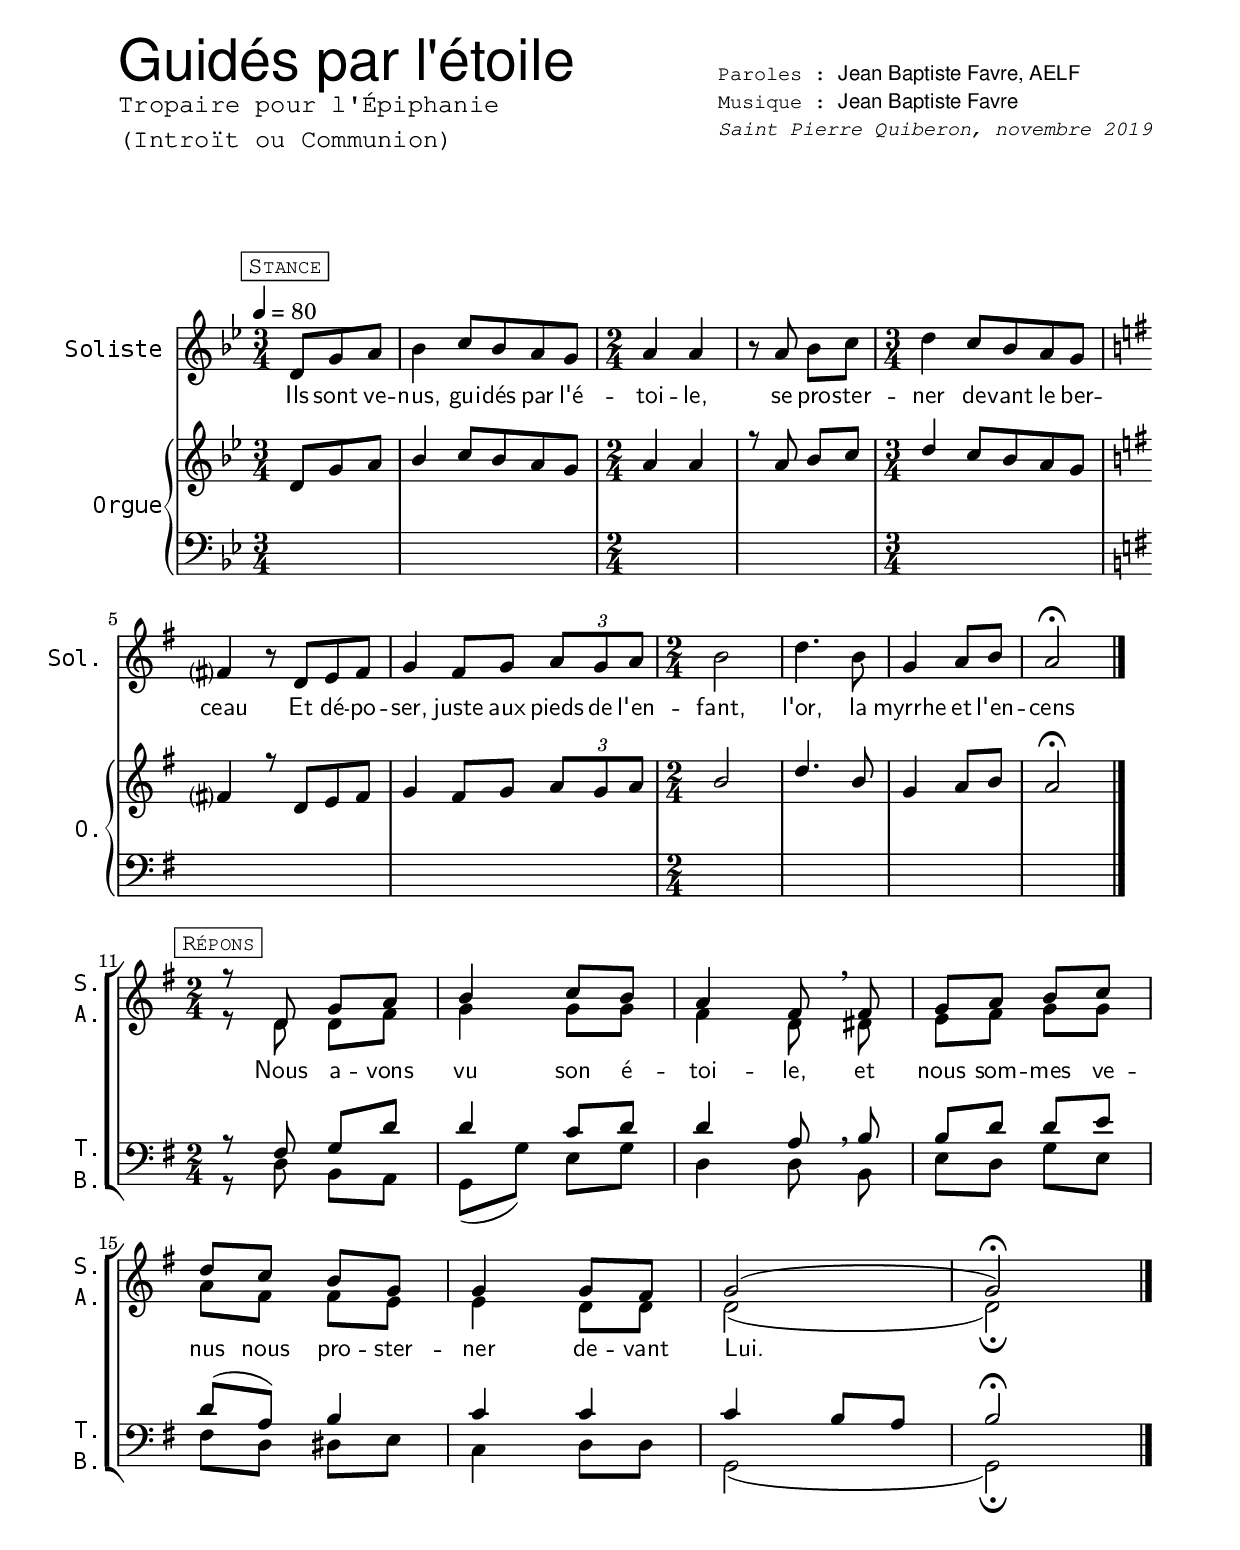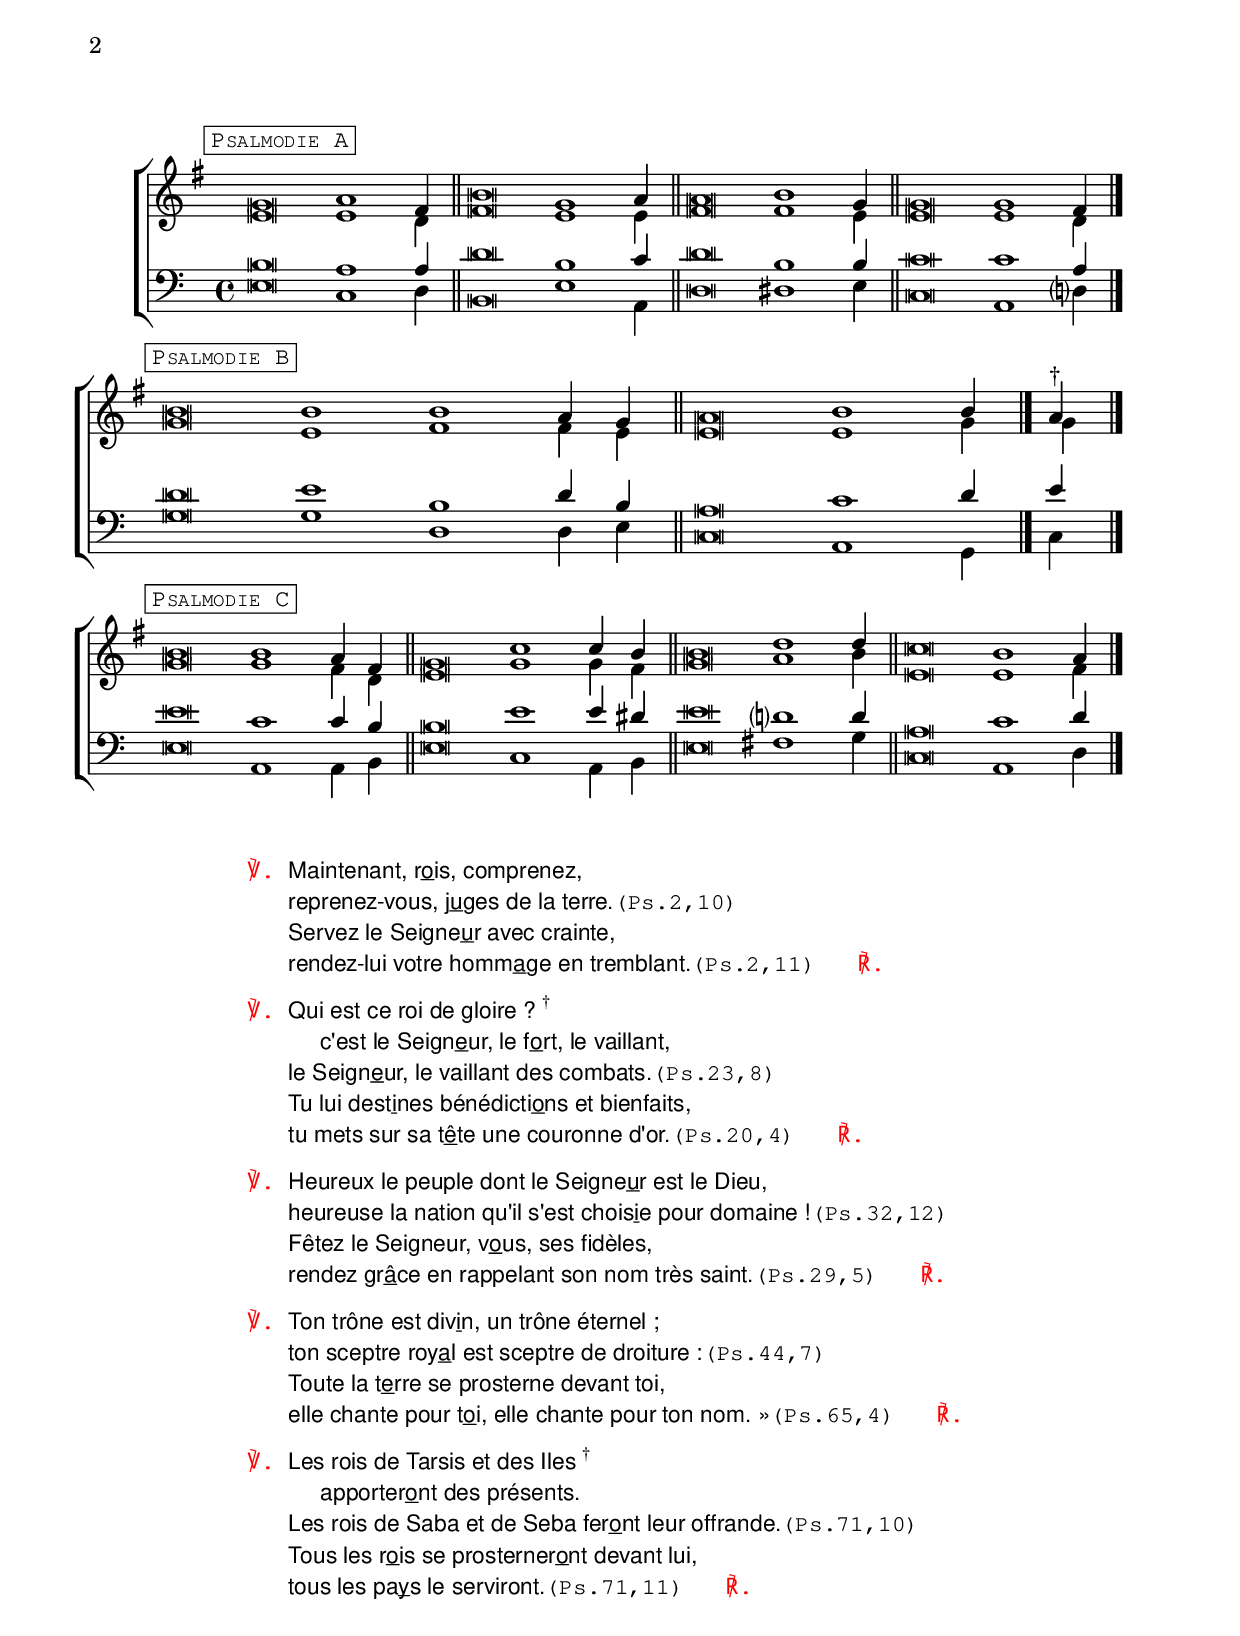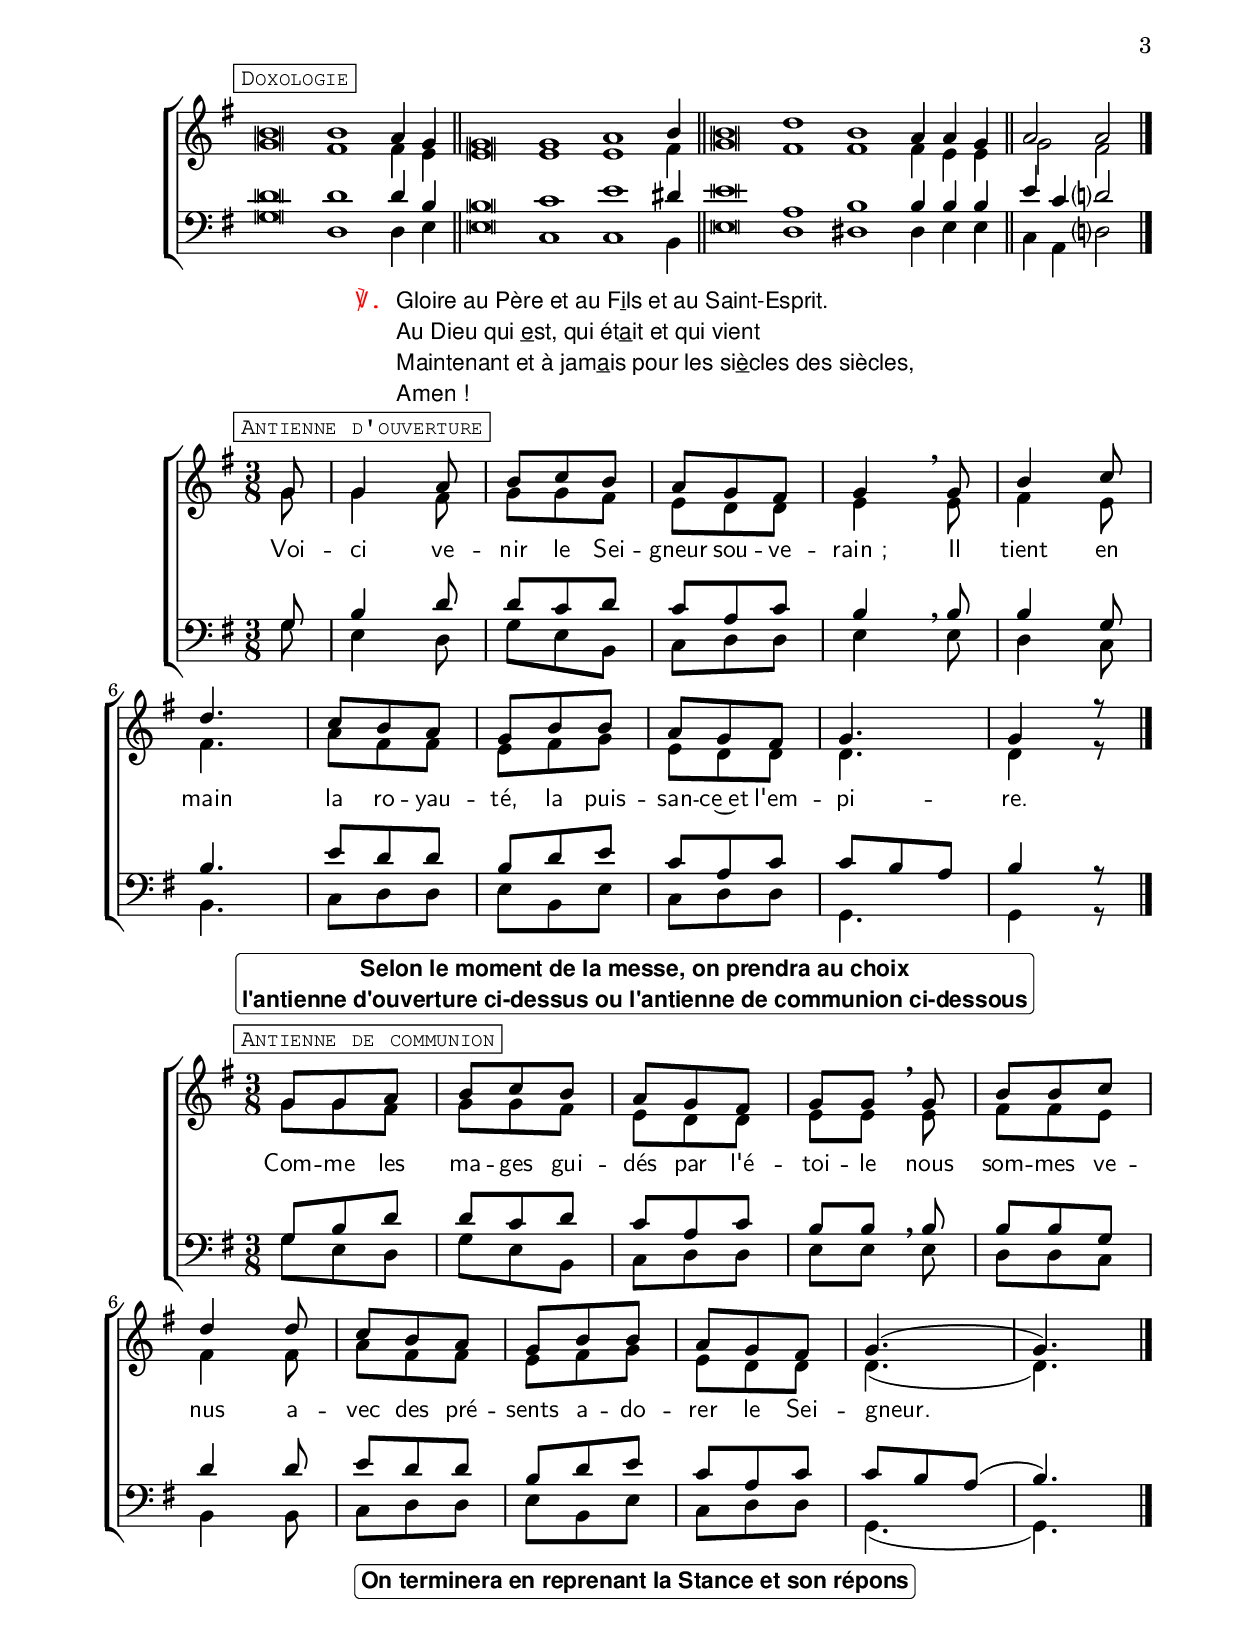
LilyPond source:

\version "2.22.0"
\language "english"
\include "../libs/commonFunctions.ily"

headers = \header {
  title = "Guidés par l'étoile"
  subtitle = \markup { \column { "Tropaire pour l'Épiphanie" "(Introït ou Communion)" } }
  composer = "Jean Baptiste Favre"
  poet = "Jean Baptiste Favre, AELF"
  dedication = "Saint Pierre Quiberon, novembre 2019"
  }

%%%%%%%%%%%%%%%%%%%%%%%%%%%%%%
%%%%%%%%%%  Stance  %%%%%%%%%%
%%%%%%%%%%%%%%%%%%%%%%%%%%%%%%
stanceRhythms = {
  \tempo 4 = 80
  \key g \minor \time 3/4
  \markCustom "Stance"
  \partial 4. s4. s2. \time 2/4  s2 s2 \time 3/4 s2. \break
  \key g \major s2. s2. \time 2/4 s2*4 \bar "|."
  }
stanceMusic = \relative c' {
  d8 g a bf4 c8 bf a g a4 a4 r8 a8 bf c d4 c8 bf a g
  fs!?4 r8 d e
  fs g4 fs8 g \tuplet 3/2 { a8 g a } b2 d4. b8 g4 a8 b a2 \fermata
  }
stanceLyrics = \lyricmode {
  Ils sont ve -- nus, gui -- dés par l'é -- toi -- le, se pro -- ster -- ner de -- vant le ber -- ceau
  Et dé -- po -- ser, juste aux pieds de l'en -- fant, l'or, la myrrhe et l'en -- cens
  }

%%%%%%%%%%%%%%%%%%%%%%%%%%
%%%%%     Répons     %%%%%
%%%%%%%%%%%%%%%%%%%%%%%%%%
reponsRhythms = {
  \markCustom "Répons"
  \key g \major \time 2/4
  s2*2 s4 s8 \breathe s8 s2 \break s2*4
  \bar "|." \break
  }
reponsSopranosMusic = \relative c' {
  r8 d8 g a b4 c8 b a4 \autoBeamOff fs8
  fs8 \autoBeamOn g a b c d c b g g4 g8 fs g2 (g2) \fermata
  }
reponsAltosMusic = \relative c' {
  r8 d8 d8 fs8 g4 g8 g8 fs4 \autoBeamOff d8
  ds8 \autoBeamOn e fs g g a fs fs e e4 d8 d d2 (d2) \fermata
  }
reponsTenorsMusic =  \relative c {
  r8 fs8 g d'8 d4 c8 d8 d4 \autoBeamOff a8
  b8 \autoBeamOn b d d e d (a) b4 c c c b8 a b2 \fermata
  }
reponsBassesMusic =  \relative c {
  r8 d8 b a g (g') e g d4 \autoBeamOff  d8
  b8 \autoBeamOn e d g e fs d ds e c4 d8 d g,2 (g2) \fermata
  }
reponsLyrics = \lyricmode {
  Nous a -- vons vu son é -- toi -- le, et nous som -- mes ve -- nus nous pro -- ster -- ner de -- vant Lui.
  }


%%%%%%%%%%%%%%%%%%%%%%%%%%%%%%%%%%%%%
%%%%%          Versets          %%%%%
%%%%%%%%%%%%%%%%%%%%%%%%%%%%%%%%%%%%%
versetRhythms = {
  \cadenzaOn \omit Staff.TimeSignature
  \key g \major
  \markCustom "Psalmodie A"
  s\breve s1 s4 \bar "||"
  s\breve s1 s4 \bar "||"
  s\breve s1 s4 \bar "||"
  s\breve s1 s4 \bar "|." \break
  \markCustom "Psalmodie B"
  s\breve s1 s1 s4 s4 \bar "||"
  s\breve s1 s4 \bar "|."
  s4^\markup { &dagger; } \bar "|." \break
  \markCustom "Psalmodie C"
  s\breve s1 s4 s4 \bar "||"
  s\breve s1 s4 s4 \bar "||"
  s\breve s1 s4 \bar "||"
  s\breve s1 s4 \bar "|."
}
versetSopranosMusic = \relative c'' {
  g\breve a1 fs4
  b\breve g1 a4
  a\breve b1 g4
  g\breve g1 fs4

  b\breve b1 b1 a4 g4
  a\breve b1 b4
  a4

  b\breve b1 a4 fs4 \bar "||"
  g\breve c1 c4 b4 \bar "||"
  b\breve d1 d4 \bar "||"
  c\breve b1 a4 \bar "|."
  }

versetAltosMusic = \relative c' {
  e\breve e1 d4 % A
  fs\breve e1 e4
  fs\breve fs1 e4
  e\breve e1 d4

  g\breve e1 fs1 fs4 e4 % B
  e\breve e1 g4
  g4

  g\breve g1 fs4 d4 % C
  e\breve g1 g4 fs4
  g\breve  a1 b4
  e,\breve e1 fs4
  }

versetTenorsMusic = \relative c' {
  b\breve a1 a4 % A
  d\breve b1 c4
  d\breve b1 b4
  c\breve c1 a4

  d\breve e1 b1 d4 b4 % B
  a\breve c1 d4
  e4

  e\breve c1 c4 b4 % C
  b\breve e1 e4 ds4
  e\breve d!?1 d4
  a\breve c1 d4
  }

versetBassesMusic = \relative f {
  e\breve c1 d4 % A
  b\breve e1 a,4
  d\breve ds1 e4
  c\breve a1 d?4

  g\breve g1 d1 d4 e4 % B
  c\breve a1 g4
  c4

  e\breve a,1 a4 b4 % C
  e\breve c1 a4 b4
  e\breve fs1 g4
  c,\breve a1 d4
  }

versetLyrics =  \markup {
  \override #'(font-family . sans)
  \column {
    \fill-line {
      \left-column{
        %  « ℣ » et « ℟ »
        \concat { \with-color #red { \typewriter "℣. " } "Maintenant, r" \underline o "is, comprenez," }
        \concat {                    \typewriter "   "   "reprenez-vous, j" \underline u "ges de la terre." \typewriter "(Ps.2,10)"}
        \concat {                    \typewriter "   "   "Servez le Seigne" \underline u "r avec crainte," }
        \concat {                    \typewriter "   "   "rendez-lui votre homm" \underline a "ge en tremblant." \typewriter "(Ps.2,11)" \with-color #red { \typewriter "   ℟." } }
        \vspace #0.5
        \concat { \with-color #red { \typewriter "℣. " } "Qui est ce roi de gloire ? " \roman \super {"&dagger;"} }
        \concat {                    \typewriter "   " "&nbsp;&nbsp;&nbsp;&nbsp;&nbsp;c'est le Seign" \underline e "ur, le f" \underline o "rt, le vaillant," }
        \concat {                    \typewriter "   "   "le Seign" \underline e "ur, le vaillant des combats." \typewriter "(Ps.23,8)" }
        \concat {                    \typewriter "   "   "Tu lui dest" \underline i "nes bénédicti" \underline o "ns et bienfaits," }
        \concat {                    \typewriter "   "   "tu mets sur sa t" \underline ê "te une couronne d'or." \typewriter "(Ps.20,4)" \with-color #red { \typewriter "   ℟." } }
        \vspace #0.5
        \concat { \with-color #red { \typewriter "℣. " } "Heureux le peuple dont le Seigne" \underline u "r est le Dieu,"}
        \concat {                    \typewriter "   "   "heureuse la nation qu'il s'est chois" \underline i "e pour domaine !" \typewriter "(Ps.32,12)" }
        \concat {                    \typewriter "   "   "Fêtez le Seigneur, v" \underline o "us, ses fidèles," }
        \concat {                    \typewriter "   "   "rendez gr" \underline â "ce en rappelant son nom très saint." \typewriter "(Ps.29,5)" \with-color #red { \typewriter "   ℟." } }
        \vspace #0.5
        \concat { \with-color #red { \typewriter "℣. " } "Ton trône est div" \underline i "n, un trône éternel ;" }
        \concat {                    \typewriter "   "   "ton sceptre roy" \underline a "l est sceptre de droiture :" \typewriter "(Ps.44,7)" }
        \concat {                    \typewriter "   "   "Toute la t" \underline e "rre se prosterne devant toi," }
        \concat {                    \typewriter "   "   "elle chante pour t" \underline o "i, elle chante pour ton nom. »" \typewriter "(Ps.65,4)" \with-color #red { \typewriter "   ℟." } }
        \vspace #0.5
        \concat { \with-color #red { \typewriter "℣. " } "Les rois de Tarsis et des Iles " \roman \super {"&dagger;"} }
        \concat {                    \typewriter "   " "&nbsp;&nbsp;&nbsp;&nbsp;&nbsp;apporter" \underline o "nt des présents." }
        \concat {                    \typewriter "   "   "Les rois de Saba et de Seba fer" \underline o "nt leur offrande." \typewriter "(Ps.71,10)" }
        \concat {                    \typewriter "   "   "Tous les r" \underline o "is se prosterner" \underline o "nt devant lui," }
        \concat {                    \typewriter "   "   "tous les pa" \underline y "s le serviront." \typewriter "(Ps.71,11)" \with-color #red { \typewriter "   ℟." } }
      }
    }
  }
}

%%%%%%%%%%%%%%%%%%%%%%%%%%%%%%
%%%%%     Doxologie     %%%%%%
%%%%%%%%%%%%%%%%%%%%%%%%%%%%%%
doxologieRhythms = {
  \cadenzaOn
  \omit Staff.TimeSignature
  \key g \major
  \markCustom "Doxologie"
  s\breve s1 s4 s4 \bar "||"
  s\breve s1 s1 s4 \bar "||"
  s\breve s1 s1 s4 s4 s4 \bar "||"
  \cadenzaOff
  s2 s2 \bar "|."
  }
doxologieSopranosMusic = \relative c'' {
  b\breve b1 a4 g4
  g\breve g1 a1 b4
  b\breve d1 b1 a4 a4 g4

  a2 a2
  }
doxologieAltosMusic = \relative c' {
  g'\breve fs1 fs4 e4
  e\breve e1 e1 fs4
  g\breve fs1 fs1 fs4 e4 e4
  g2 fs2
  }
doxologieTenorsMusic = \relative c' {
  d\breve d1 d4 b4
  b\breve c1 e1 ds4
  e\breve a,1 b1 b4 b4 b4
  e4 c4 d?2
  }
doxologieBassesMusic = \relative f {
  g\breve d1 d4 e4
  e\breve c1 c1 b4
  e\breve d1 ds1 ds4 e4 e4
  c4 a4 d?2
  }

doxologieLyrics =  \markup {
  \override #'(font-family . sans)
  \column {
    \fill-line {
      \left-column{
        %  « ℣ » et « ℟ »
        \concat { \with-color #red { \typewriter "℣. " } "Gloire au Père et au F" \underline i "ls et au Saint-Esprit." }
        \concat {                    \typewriter "   " "Au Dieu qui " \underline e "st, qui ét" \underline a "it et qui vient" }
        \concat {                    \typewriter "   " "Maintenant et à jam" \underline  a "is pour les si" \underline è "cles des siècles," }
        \concat {                    \typewriter "   " "Amen !" }
      }
    }
  }
}

%%%%%%%%%%%%%%%%%%%%%%%%%%%%
%%%%%     Introït     %%%%%%
%%%%%%%%%%%%%%%%%%%%%%%%%%%%
introitRhythms = {
  \time 3/8
  \key g \major
  \markCustom "Antienne d'ouverture"
  \partial 8 s8 s4 s8 s s s s s s s4 s8 s4 s8 \break s4. s8 s s s s s s s s s4. s4 s8 \bar "|."
  }
introitSopranosMusic = \relative c'' {
  g8
  g4 a8 b c b a g fs g4 \breathe g8 b4 c8
  d4. c8 b a g b b a g fs g4. g4 r8
  }
introitAltosMusic = \relative c' {
  g'8 g4 fs8 g g fs e d d e4 e8 fs4 e8 fs4. a8 fs fs e fs g e d d d4. d4 r8
  }
introitTenorsMusic = \relative c' {
  g8 b4 d8 d c d c a c b4 b8 b4 g8 b4. e8 d d b d e c a c c8 b a b4 r8
  }
introitBassesMusic = \relative f {
  g8 e4  d8 g8 e b c d d e4 \breathe e8 d4 c8 b4. c8 d d e b e c d d g,4. g4 r8
  }
introitLyrics =  \lyricmode {
  Voi -- ci ve -- nir le Sei -- gneur sou -- ve -- rain&nbsp;;
  Il tient en main la ro -- yau -- té, la puis -- san -- ce~et l'em -- pi -- re.
}

%%%%%%%%%%%%%%%%%%%%%%%%%%%%%%
%%%%%     Communion     %%%%%%
%%%%%%%%%%%%%%%%%%%%%%%%%%%%%%
communionRhythms = {
  \time 3/8
  \key g \major
  \markCustom "Antienne de communion"
  s8 s s8 s s s s s s s4
  s8 s s s \break
  s4 s8 s s s s s s s s s s4. s4 s8 \bar "|."
  }
communionSopranosMusic = \relative c'' {
  g8 g a8 b c b a g fs g g \breathe g8 b b c8
  d4 d8 c8 b a g b b a g fs g4. (g4.)
  }
communionAltosMusic = \relative c' {
  g'8 g fs8 g g fs e d d e e \breathe e8 fs fs e8
  fs4 fs8 a8 fs fs e fs g e d d d4. (d4.)
  }
communionTenorsMusic = \relative c' {
  g8 b d8 d c d c a c b b \breathe b8 b b g8
  d'4 d8 e8 d d b d e c a c c8 b a (b4.)
  }
communionBassesMusic = \relative f {
  g8 e d8 g8 e b c d d e e \breathe e8 d d c8
  b4 b8 c8 d d e b e c d d g,4. (g4.)
  }
communionLyrics = \lyricmode {
  Com -- me les ma -- ges gui -- dés par l'é -- toi -- le
  nous som -- mes ve -- nus a -- vec des pré -- sents a -- do -- rer le Sei -- gneur.
}


%%%%%%%%%%%%%%%%%%%%%%%%%%%%%%%%%%%%%%%%%%%%
%%%%%          DRAW PARTITION          %%%%%
%%%%%%%%%%%%%%%%%%%%%%%%%%%%%%%%%%%%%%%%%%%%
FirstPageHeaders = \headers
OtherPageHeaders = \header {
  title = ##f
  subtitle = ##f
  composer = ##f
  poet = ##f
  dedication = ##f
  }

\paper {
  top-margin = 1\cm
  bottom-margin = 1\cm
  left-margin = 1\cm
  right-margin = 1\cm
  indent = 1\cm
  % Plan for recto-verso printing with inner margin
  two-sided = ##t
  inner-margin =  2\cm
  outer-margin = 1.5\cm

  oddFooterMarkup = {}
  #(include-special-characters)

  %#(define fonts
  %  (set-global-fonts
  %   #:music "emmentaler"
  %   #:brace "emmentaler"
  %   #:roman "Latin Modern Roman"
  %   #:sans "Latin Modern Sans"
  %   #:typewriter "Monospace Regular"
  %  ))
  }
FirstScorePaper = \paper {
    markup-system-spacing = #'((basic-distance . 30)
       (minimum-distance . 30)
       (padding . 5)
       (stretchability . 5))
    top-markup-spacing = #'((basic-distance . 3)
       (minimum-distance . 3)
       (padding . 3)
       (stretchability . 3))
    top-system-spacing = #'((basic-distance . 6)
       (minimum-distance . 6)
       (padding . 6)
       (stretchability . 5))
    system-system-spacing = #'((basic-distance . 3)
       (minimum-distance . 3)
       (padding . 3)
       (stretchability . 3))
    scoreTitleMarkup = \markup \columns {
      \fill-line {
          \column {
            \line {
              \left-column {
                \fontsize #8 \sans \fromproperty #'header:title
                \fontsize #1 \typewriter \fromproperty #'header:subtitle
              }
            }
          }
          \column {
            \line {
              \fontsize #-1
              \left-column {
                \line { \concat { \typewriter "Paroles&nbsp;:&nbsp;" \sans \fromproperty #'header:poet \bold " " } }
                \line { \concat { \typewriter "Musique&nbsp;:&nbsp;" \sans \fromproperty #'header:composer \bold " " } }
                \typewriter \italic \fromproperty #'header:dedication
              }
            }
          }
        }
    }
    oddFooterMarkup = {}
  }
OtherScoresPaper = \paper {
    markup-system-spacing = #'((basic-distance . 3)
       (minimum-distance . 3)
       (padding . 3)
       (stretchability . 5))
    top-markup-spacing = #'((basic-distance . 3)
       (minimum-distance . 3)
       (padding . 3)
     4 (stretchability . 5))
    top-system-spacing = #'((basic-distance . 9)
       (minimum-distance . 9)
       (padding . 7)
       (stretchability . 5))
    system-system-spacing = #'((basic-distance . 3)
       (minimum-distance . 3)
       (padding . 3)
      (stretchability . 5))
  }
LastScorePaper = \paper {
    top-system-spacing = #'((basic-distance . 5)
       (minimum-distance . 3)
       (padding . 1)
       (stretchability . 10))
    system-system-spacing = #'((basic-distance . 0)
       (minimum-distance . 0)
       (padding . 1)
       (stretchability . 10))
   score-markup-spacing = #'((basic-distance . 0)
       (minimum-distance . 0)
       (padding . 1)
       (stretchability . 10))
    markup-system-spacing = #'((basic-distance . 5)
       (minimum-distance . 3)
       (padding . 1)
       (stretchability . 10))
}
AllScoreLayout = \layout {
      ragged-last = ##f
      \context {
          \Staff
          \RemoveEmptyStaves
          \override NoteHead #'style = #'altdefault
          \override InstrumentName #'font-name = #"Monospace Regular"
      }
      \context {
          \PianoStaff
          \RemoveEmptyStaves
          \override NoteHead #'style = #'altdefault
          \override InstrumentName #'font-name = #"Monospace Regular"
      }
      \context {
          \ChoirStaff
          \RemoveEmptyStaves
          \override NoteHead #'style = #'altdefault
          \override InstrumentName #'font-name = #"Monospace Regular"
      }
      \override LyricText #'font-name = #"Latin Modern Sans"
      \override Score.RehearsalMark.font-family = #'typewriter
  }
%%%%%%%%%%%%%%%%%%%%%%%%%%%%%%%%%%%%%%%%%%%%%%%%%%%%%%%%%%%%%%%%%%%
%%%%%%%%%%%%%%%%%%%          Antienne          %%%%%%%%%%%%%%%%%%%%
%%%%%%%%%%%%%%%%%%%%%%%%%%%%%%%%%%%%%%%%%%%%%%%%%%%%%%%%%%%%%%%%%%%

\bookpart { % Stance
  \FirstScorePaper
  \score {
    { % Partition Stance
      <<
        \new Staff = "stanceSolistStaff" \with { instrumentName = "Soliste" shortInstrumentName = "Sol." }
        <<
          \clef "treble"
          \new Voice = "stanceRhythms" {
            \markCustom "Stance" \stanceRhythms
            \set Staff.explicitKeySignatureVisibility = #begin-of-line-visible
            \once \override Staff.KeyCancellation.break-visibility = #all-invisible
            \once \override Staff.TimeSignature.break-visibility = #end-of-line-invisible
            \break
            }
          \new Voice = "stanceMelody" {  \stanceMusic }
        >>
        \new Lyrics \lyricsto "stanceMelody" { \stanceLyrics }
        \new PianoStaff = "stancePiano" \with { instrumentName = "Orgue" shortInstrumentName = "O." }
        <<
          \new Staff = "stancePianoHighStaff"
          <<
            \clef "treble"
            \new Voice = "stanceRhythms" {
              \markCustom "Stance" \stanceRhythms
              \set Staff.explicitKeySignatureVisibility = #begin-of-line-visible
              \once \override Staff.KeyCancellation.break-visibility = #all-invisible
              \once \override Staff.TimeSignature.break-visibility = #end-of-line-invisible
              \break
              }
            \new Voice = "stancePianoSoprano" { \voiceOne \stanceMusic }
            \new Voice = "stancePianoAlto" { \voiceTwo \stanceRhythms
            }
          >>
          \new Staff  = "stancePianoLowStaff"
          <<
            \clef "bass"
            \new Voice = "stanceRhythms" {
              \markCustom "Stance" \stanceRhythms
              \set Staff.explicitKeySignatureVisibility = #begin-of-line-visible
              \once \override Staff.KeyCancellation.break-visibility = #all-invisible
              \once \override Staff.TimeSignature.break-visibility = #end-of-line-invisible
              \break
              }
            \new Voice = "stancePianoTenor" { \voiceOne \stanceRhythms }
            \new Voice = "stancePianoBass" { \voiceTwo \stanceRhythms
            }
          >>
        >>
      >>
      \new ChoirStaff = "reponsChoirStaff"
      <<
        \new Staff = "reponsHighStaff" \with { shortInstrumentName = \markup { \column { "S." "A." } } }
        <<
          \clef "treble"
          \new Voice = "reponsRhythms" { \reponsRhythms \bar "||" }
          \new Voice = "reponsSoprano" { \voiceOne \reponsSopranosMusic }
          \new Voice = "reponsAlto" { \voiceTwo \reponsAltosMusic }
        >>
        \new Lyrics \lyricsto "reponsSoprano" { \reponsLyrics }
        \new Staff  = "reponsLowStaff" \with { shortInstrumentName = \markup { \column { "T." "B." } } }
        <<
          \clef "bass"
          \new Voice = "reponsRhythms" { \reponsRhythms }
          \new Voice = "reponsTenor" { \voiceOne \reponsTenorsMusic }
          \new Voice = "reponsBass" { \voiceTwo \reponsBassesMusic }
        >>
      >>
    }
    \AllScoreLayout
    \FirstPageHeaders
  }
}


\bookpart {
  \OtherScoresPaper
  \score {
    {
      \new ChoirStaff = "psalmodyChoirStaff"
      {
        <<
          \new Staff = "psalmodyHighStaff"
          <<
            \clef "treble"
            \new Voice = "psalmodyRhythms" { \versetRhythms }
            \new Voice = "psalmodySoprano" { \voiceOne \versetSopranosMusic }
            \new Voice = "psalmodyAlto" { \voiceTwo \versetAltosMusic }
          >>
          \new Staff  = "psalmodyLowStaff" <<
            \clef "bass"
            %\new Voice = "psalmodyRhythms" { \global \choralPsalmRhythms }
            \new Voice = "psalmodyTenor" { \voiceOne \versetTenorsMusic }
            \new Voice = "psalmodyBass" { \voiceTwo \versetBassesMusic }
          >>
        >>
      }
    }
    \AllScoreLayout
    \OtherPageHeaders
  }
  \versetLyrics
}

\bookpart {
  \LastScorePaper
  \score {
    <<
      \new ChoirStaff = "doxologieChoirStaff"
      {
        <<
          \new Staff = "doxologieHighStaff"
          <<
            \clef "treble"
            \new Voice = "doxologieRhythms" { \doxologieRhythms}
            \new Voice = "doxologieSoprano" { \voiceOne \doxologieSopranosMusic }
            \new Voice = "doxologieAlto" { \voiceTwo \doxologieAltosMusic }
          >>
          \new Staff  = "doxologieLowStaff" <<
            \clef "bass"
            \new Voice = "doxologieRhythms" { \doxologieRhythms }
            \new Voice = "doxologieTenor" { \voiceOne \doxologieTenorsMusic }
            \new Voice = "doxologieBass" { \voiceTwo \doxologieBassesMusic }
          >>
        >>
      }
    >>
    \AllScoreLayout
    \OtherPageHeaders
  }
  \doxologieLyrics
  \score {
    {
      \new ChoirStaff = "introitChoirStaff"
      {
        <<
          \new Staff = "introitHighStaff"
          <<
            \clef "treble"
            \new Voice = "introitRhythms" { \introitRhythms}
            \new Voice = "introitSoprano" { \voiceOne \introitSopranosMusic }
            \new Voice = "introitAlto" { \voiceTwo \introitAltosMusic }
          >>
          \new Lyrics \lyricsto "introitSoprano" { \introitLyrics }
          \new Staff  = "introitLowStaff" <<
            \clef "bass"
            \new Voice = "introitRhythms" { \introitRhythms }
            \new Voice = "introitTenor" { \voiceOne \introitTenorsMusic }
            \new Voice = "introitBass" { \voiceTwo \introitBassesMusic }
          >>
        >>
      }
    }
    \AllScoreLayout
    \OtherPageHeaders
  }
  \markup {
    \override #'(font-family . sans)
    \fill-line {
      \rounded-box \bold \center-column {
        \concat { "Selon le moment de la messe, on prendra au choix" }
        \concat { "l'antienne d'ouverture ci-dessus ou l'antienne de communion ci-dessous" }
      }
    }
  }
  \score {
    {
      \new ChoirStaff = "communionChoirStaff"
      {
        <<
          \new Staff = "communionHighStaff"
          <<
            \clef "treble"
            \new Voice = "communionRhythms" { \communionRhythms}
            \new Voice = "communionSoprano" { \voiceOne \communionSopranosMusic }
            \new Voice = "communionAlto" { \voiceTwo \communionAltosMusic }
          >>
          \new Lyrics \lyricsto "communionSoprano" { \communionLyrics }
          \new Staff  = "communionLowStaff" <<
            \clef "bass"
            \new Voice = "communionRhythms" { \communionRhythms }
            \new Voice = "communionTenor" { \voiceOne \communionTenorsMusic }
            \new Voice = "communionBass" { \voiceTwo \communionBassesMusic }
          >>
        >>
      }
    }
    \AllScoreLayout
    \OtherPageHeaders
  }
  \markup {
    \override #'(font-family . sans)
    \fill-line {
      \rounded-box \bold \center-column {
        \concat { "On terminera en reprenant la Stance et son répons" }
      }
    }
  }
}